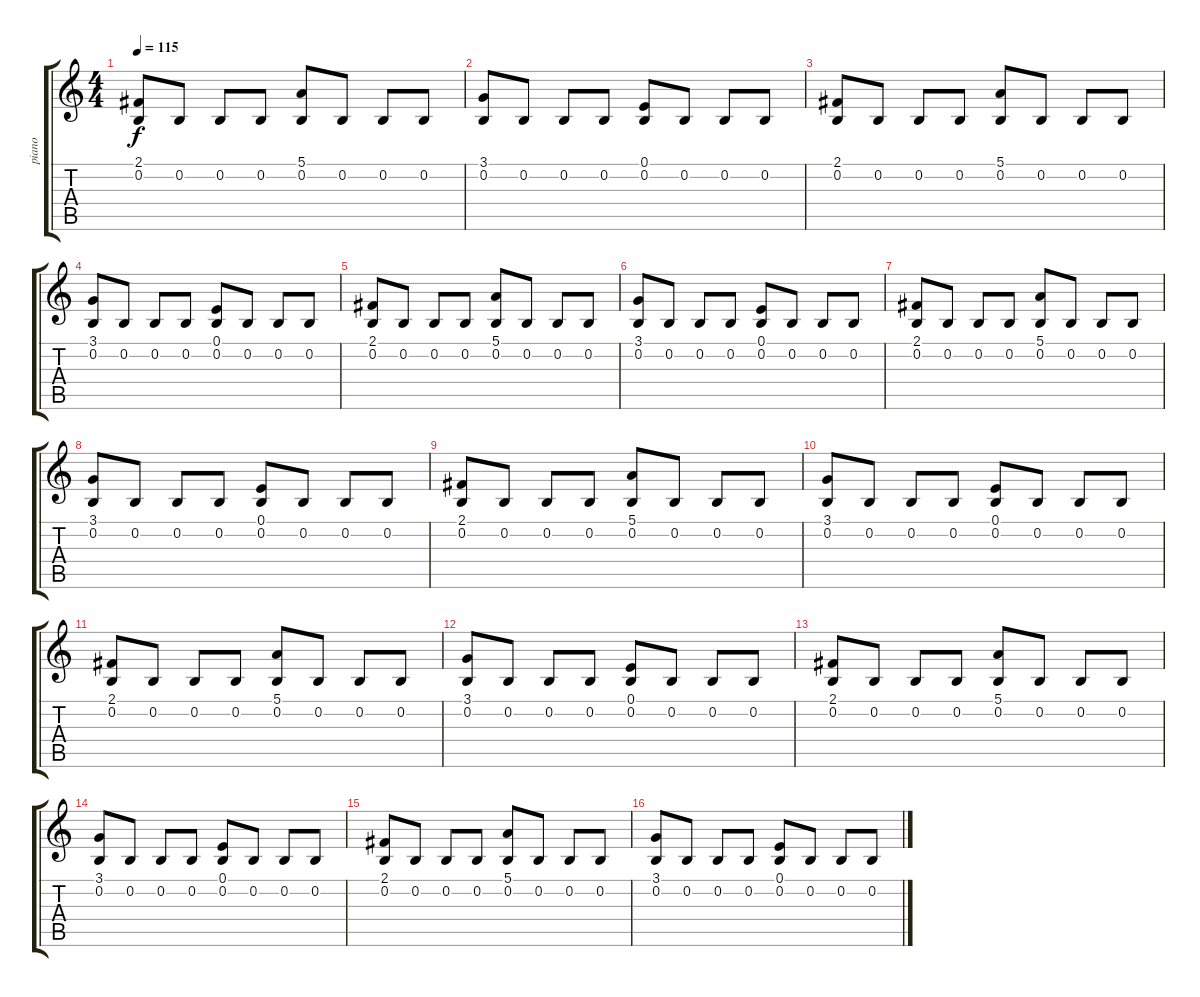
\track ("piano" "piano") {instrument electricgrandpiano}
\staff {score tabs}
\tuning (E4 B3 G3 D3 A2 E2) {hide}
\ts (4 4)
\tempo 115
\clef g2
\ks c
(2.1 0.2).8{dy f} 0.2.8 0.2.8 0.2.8 (5.1 0.2).8 0.2.8 0.2.8 0.2.8 |
(3.1 0.2).8 0.2.8 0.2.8 0.2.8 (0.1 0.2).8 0.2.8 0.2.8 0.2.8 |
(2.1 0.2).8 0.2.8 0.2.8 0.2.8 (5.1 0.2).8 0.2.8 0.2.8 0.2.8 |
(3.1 0.2).8 0.2.8 0.2.8 0.2.8 (0.1 0.2).8 0.2.8 0.2.8 0.2.8 |
(2.1 0.2).8 0.2.8 0.2.8 0.2.8 (5.1 0.2).8 0.2.8 0.2.8 0.2.8 |
(3.1 0.2).8 0.2.8 0.2.8 0.2.8 (0.1 0.2).8 0.2.8 0.2.8 0.2.8 |
(2.1 0.2).8 0.2.8 0.2.8 0.2.8 (5.1 0.2).8 0.2.8 0.2.8 0.2.8 |
(3.1 0.2).8 0.2.8 0.2.8 0.2.8 (0.1 0.2).8 0.2.8 0.2.8 0.2.8 |
(2.1 0.2).8 0.2.8 0.2.8 0.2.8 (5.1 0.2).8 0.2.8 0.2.8 0.2.8 |
(3.1 0.2).8 0.2.8 0.2.8 0.2.8 (0.1 0.2).8 0.2.8 0.2.8 0.2.8 |
(2.1 0.2).8 0.2.8 0.2.8 0.2.8 (5.1 0.2).8 0.2.8 0.2.8 0.2.8 |
(3.1 0.2).8 0.2.8 0.2.8 0.2.8 (0.1 0.2).8 0.2.8 0.2.8 0.2.8 |
(2.1 0.2).8 0.2.8 0.2.8 0.2.8 (5.1 0.2).8 0.2.8 0.2.8 0.2.8 |
(3.1 0.2).8 0.2.8 0.2.8 0.2.8 (0.1 0.2).8 0.2.8 0.2.8 0.2.8 |
(2.1 0.2).8 0.2.8 0.2.8 0.2.8 (5.1 0.2).8 0.2.8 0.2.8 0.2.8 |
(3.1 0.2).8 0.2.8 0.2.8 0.2.8 (0.1 0.2).8 0.2.8 0.2.8 0.2.8
